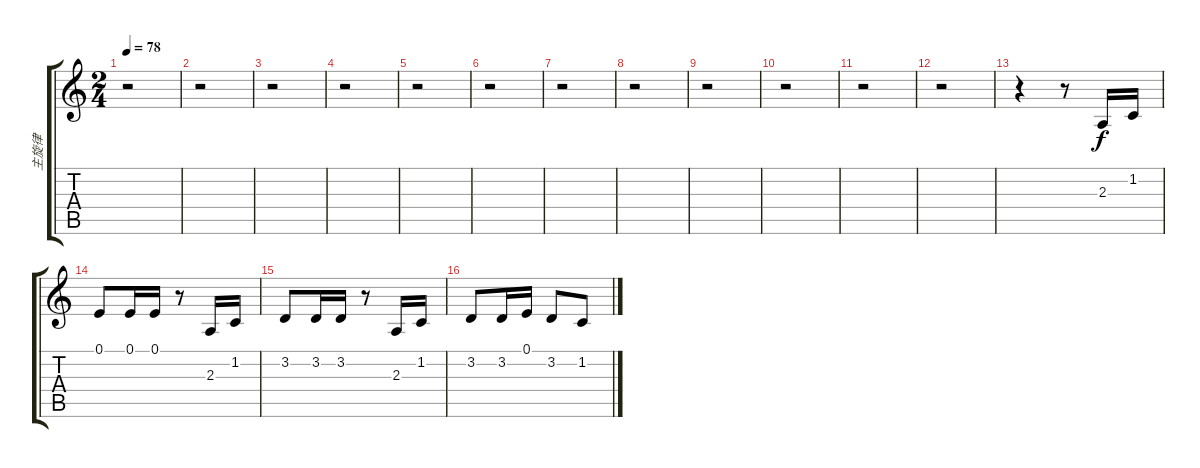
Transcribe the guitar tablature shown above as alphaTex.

\track ("主旋律" "主旋律") {instrument flute}
\staff {score tabs}
\tuning (E4 B3 G3 D3 A2 E2) {hide}
\ts (2 4)
\tempo 78
\clef g2
\ks c
r.2{dy f instrument flute} |
r.2 |
r.2 |
r.2 |
r.2 |
r.2 |
r.2 |
r.2 |
r.2 |
r.2 |
r.2 |
r.2 |
r.4 r.8 2.3.16 1.2.16 |
0.1.8 0.1.16 0.1.16 r.8 2.3.16 1.2.16 |
3.2.8 3.2.16 3.2.16 r.8 2.3.16 1.2.16 |
3.2.8 3.2.16 0.1.16 3.2.8 1.2.8
